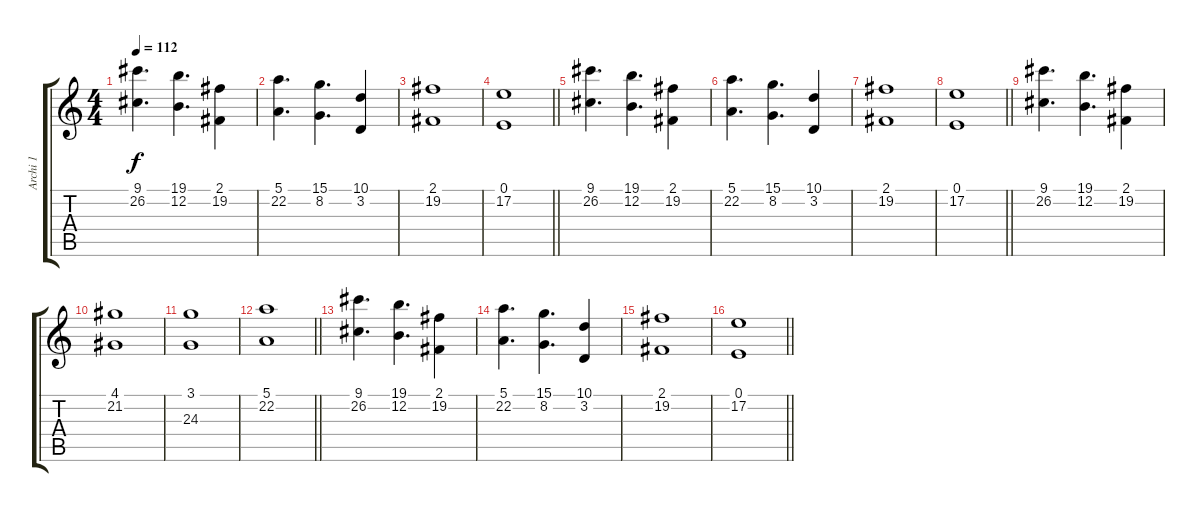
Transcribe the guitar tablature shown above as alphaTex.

\track ("Archi 1" "Archi 1") {instrument synthstrings2}
\staff {score tabs}
\tuning (E4 B3 G3 D3 A2 E2) {hide}
\ts (4 4)
\tempo 112
\clef g2
\ks c
(9.1 26.2).4{d dy f} (19.1 12.2).4{d} (2.1 19.2).4 |
(5.1 22.2).4{d} (15.1 8.2).4{d} (10.1 3.2).4 |
(2.1 19.2).1 |
\barLineRight lightlight
(0.1 17.2).1 |
(9.1 26.2).4{d} (19.1 12.2).4{d} (2.1 19.2).4 |
(5.1 22.2).4{d} (15.1 8.2).4{d} (10.1 3.2).4 |
(2.1 19.2).1 |
\barLineRight lightlight
(0.1 17.2).1 |
(9.1 26.2).4{d} (19.1 12.2).4{d} (2.1 19.2).4 |
(4.1 21.2).1 |
(3.1 24.3).1 |
\barLineRight lightlight
(5.1 22.2).1 |
(9.1 26.2).4{d} (19.1 12.2).4{d} (2.1 19.2).4 |
(5.1 22.2).4{d} (15.1 8.2).4{d} (10.1 3.2).4 |
(2.1 19.2).1 |
\barLineRight lightlight
(0.1 17.2).1
